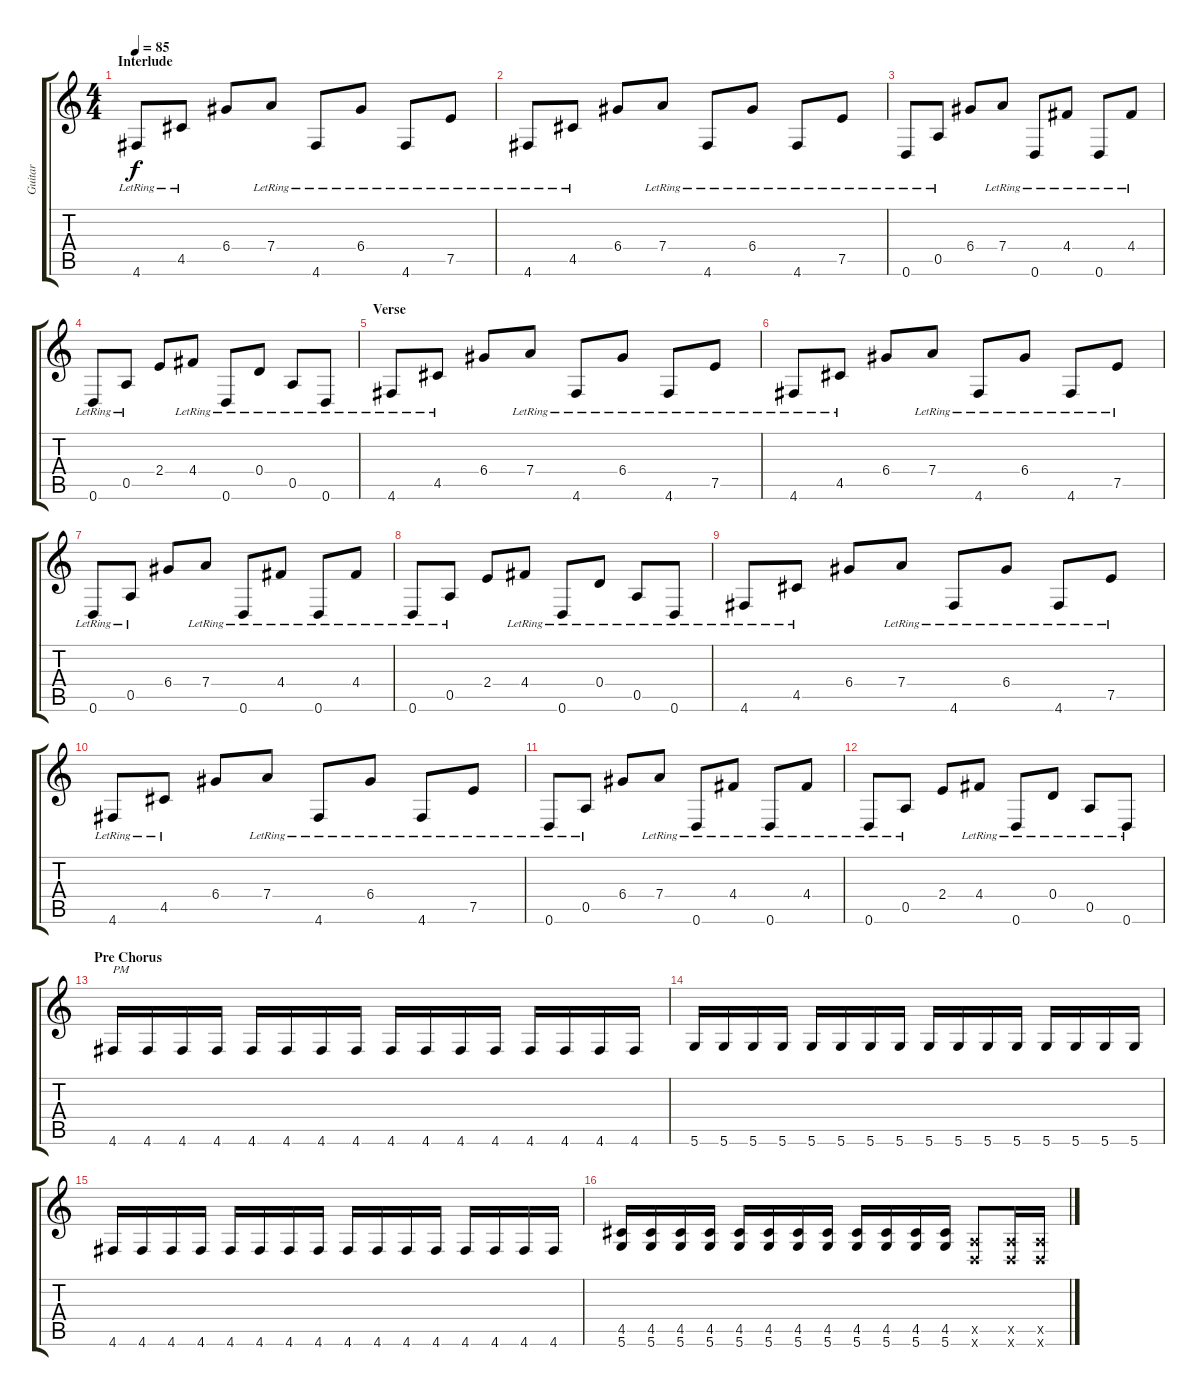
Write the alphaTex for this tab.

\track ("Guitar" "Guitar") {instrument distortionguitar}
\staff {score tabs}
\tuning (E4 B3 G3 D3 A2 D2) {hide}
\ts (4 4)
\section ("" "Interlude")
\tempo 85
\clef g2
\ks c
4.6{lr}.8{dy f instrument electricguitarjazz} 4.5{lr}.8 6.4.8 7.4{lr}.8 4.6{lr}.8 6.4{lr}.8 4.6{lr}.8 7.5{lr}.8 |
4.6{lr}.8 4.5{lr}.8 6.4.8 7.4{lr}.8 4.6{lr}.8 6.4{lr}.8 4.6{lr}.8 7.5{lr}.8 |
0.6{lr}.8 0.5{lr}.8 6.4.8 7.4{lr}.8 0.6{lr}.8 4.4{lr}.8 0.6{lr}.8 4.4{lr}.8 |
0.6{lr}.8 0.5{lr}.8 2.4.8 4.4{lr}.8 0.6{lr}.8 0.4{lr}.8 0.5{lr}.8 0.6{lr}.8 |
\section ("" "Verse")
4.6{lr}.8 4.5{lr}.8 6.4.8 7.4{lr}.8 4.6{lr}.8 6.4{lr}.8 4.6{lr}.8 7.5{lr}.8 |
4.6{lr}.8 4.5{lr}.8 6.4.8 7.4{lr}.8 4.6{lr}.8 6.4{lr}.8 4.6{lr}.8 7.5{lr}.8 |
0.6{lr}.8 0.5{lr}.8 6.4.8 7.4{lr}.8 0.6{lr}.8 4.4{lr}.8 0.6{lr}.8 4.4{lr}.8 |
0.6{lr}.8 0.5{lr}.8 2.4.8 4.4{lr}.8 0.6{lr}.8 0.4{lr}.8 0.5{lr}.8 0.6{lr}.8 |
4.6{lr}.8 4.5{lr}.8 6.4.8 7.4{lr}.8 4.6{lr}.8 6.4{lr}.8 4.6{lr}.8 7.5{lr}.8 |
4.6{lr}.8 4.5{lr}.8 6.4.8 7.4{lr}.8 4.6{lr}.8 6.4{lr}.8 4.6{lr}.8 7.5{lr}.8 |
0.6{lr}.8 0.5{lr}.8 6.4.8 7.4{lr}.8 0.6{lr}.8 4.4{lr}.8 0.6{lr}.8 4.4{lr}.8 |
0.6{lr}.8 0.5{lr}.8 2.4.8 4.4{lr}.8 0.6{lr}.8 0.4{lr}.8 0.5{lr}.8 0.6{lr}.8 |
\section ("" "Pre Chorus")
4.6.16{txt "PM" instrument distortionguitar} 4.6.16 4.6.16 4.6.16 4.6.16 4.6.16 4.6.16 4.6.16 4.6.16 4.6.16 4.6.16 4.6.16 4.6.16 4.6.16 4.6.16 4.6.16 |
5.6.16 5.6.16 5.6.16 5.6.16 5.6.16 5.6.16 5.6.16 5.6.16 5.6.16 5.6.16 5.6.16 5.6.16 5.6.16 5.6.16 5.6.16 5.6.16 |
4.6.16 4.6.16 4.6.16 4.6.16 4.6.16 4.6.16 4.6.16 4.6.16 4.6.16 4.6.16 4.6.16 4.6.16 4.6.16 4.6.16 4.6.16 4.6.16 |
(4.5 5.6).16 (4.5 5.6).16 (4.5 5.6).16 (4.5 5.6).16 (4.5 5.6).16 (4.5 5.6).16 (4.5 5.6).16 (4.5 5.6).16 (4.5 5.6).16 (4.5 5.6).16 (4.5 5.6).16 (4.5 5.6).16 (0.5{x} 0.6{x}).8 (0.5{x} 0.6{x}).16 (0.5{x} 0.6{x}).16
